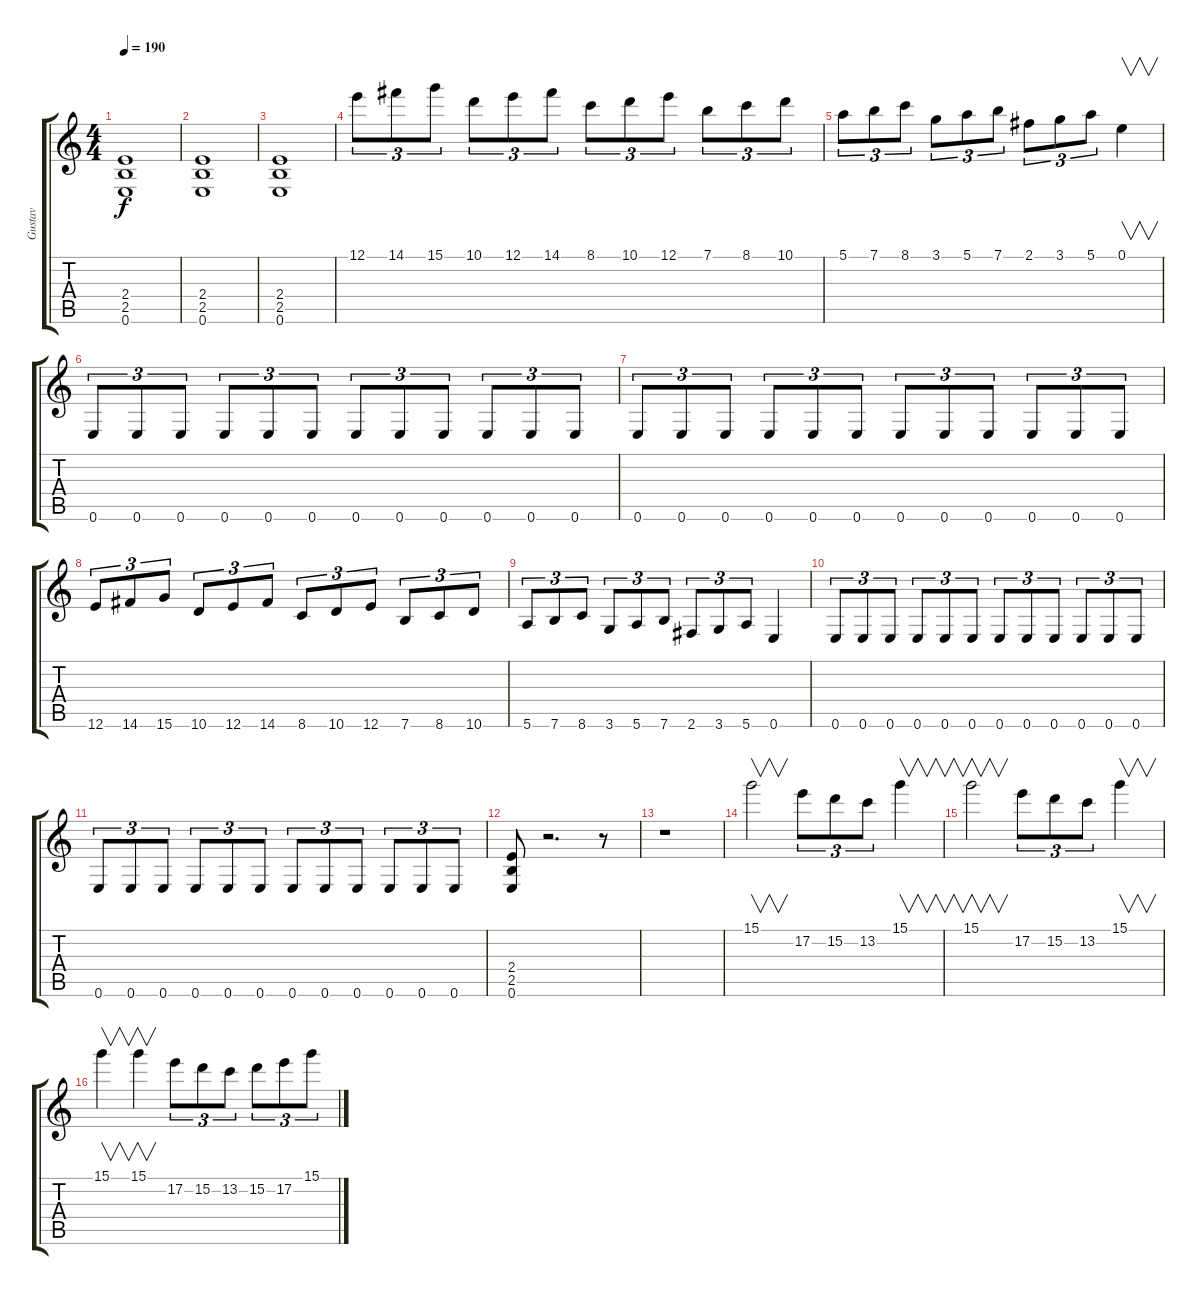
\track ("Gustav" "Gustav") {instrument distortionguitar}
\staff {score tabs}
\tuning (E4 B3 G3 D3 A2 E2) {hide}
\ts (4 4)
\tempo 190
\clef g2
\ks c
(2.4 2.5 0.6).1{dy f} |
(2.4 2.5 0.6).1 |
(2.4 2.5 0.6).1 |
12.1.8{tu (3 2)} 14.1.8{tu (3 2)} 15.1.8{tu (3 2)} 10.1.8{tu (3 2)} 12.1.8{tu (3 2)} 14.1.8{tu (3 2)} 8.1.8{tu (3 2)} 10.1.8{tu (3 2)} 12.1.8{tu (3 2)} 7.1.8{tu (3 2)} 8.1.8{tu (3 2)} 10.1.8{tu (3 2)} |
5.1.8{tu (3 2)} 7.1.8{tu (3 2)} 8.1.8{tu (3 2)} 3.1.8{tu (3 2)} 5.1.8{tu (3 2)} 7.1.8{tu (3 2)} 2.1.8{tu (3 2)} 3.1.8{tu (3 2)} 5.1.8{tu (3 2)} 0.1.4{v} |
0.6.8{tu (3 2)} 0.6.8{tu (3 2)} 0.6.8{tu (3 2)} 0.6.8{tu (3 2)} 0.6.8{tu (3 2)} 0.6.8{tu (3 2)} 0.6.8{tu (3 2)} 0.6.8{tu (3 2)} 0.6.8{tu (3 2)} 0.6.8{tu (3 2)} 0.6.8{tu (3 2)} 0.6.8{tu (3 2)} |
0.6.8{tu (3 2)} 0.6.8{tu (3 2)} 0.6.8{tu (3 2)} 0.6.8{tu (3 2)} 0.6.8{tu (3 2)} 0.6.8{tu (3 2)} 0.6.8{tu (3 2)} 0.6.8{tu (3 2)} 0.6.8{tu (3 2)} 0.6.8{tu (3 2)} 0.6.8{tu (3 2)} 0.6.8{tu (3 2)} |
12.6.8{tu (3 2)} 14.6.8{tu (3 2)} 15.6.8{tu (3 2)} 10.6.8{tu (3 2)} 12.6.8{tu (3 2)} 14.6.8{tu (3 2)} 8.6.8{tu (3 2)} 10.6.8{tu (3 2)} 12.6.8{tu (3 2)} 7.6.8{tu (3 2)} 8.6.8{tu (3 2)} 10.6.8{tu (3 2)} |
5.6.8{tu (3 2)} 7.6.8{tu (3 2)} 8.6.8{tu (3 2)} 3.6.8{tu (3 2)} 5.6.8{tu (3 2)} 7.6.8{tu (3 2)} 2.6.8{tu (3 2)} 3.6.8{tu (3 2)} 5.6.8{tu (3 2)} 0.6.4 |
0.6.8{tu (3 2)} 0.6.8{tu (3 2)} 0.6.8{tu (3 2)} 0.6.8{tu (3 2)} 0.6.8{tu (3 2)} 0.6.8{tu (3 2)} 0.6.8{tu (3 2)} 0.6.8{tu (3 2)} 0.6.8{tu (3 2)} 0.6.8{tu (3 2)} 0.6.8{tu (3 2)} 0.6.8{tu (3 2)} |
0.6.8{tu (3 2)} 0.6.8{tu (3 2)} 0.6.8{tu (3 2)} 0.6.8{tu (3 2)} 0.6.8{tu (3 2)} 0.6.8{tu (3 2)} 0.6.8{tu (3 2)} 0.6.8{tu (3 2)} 0.6.8{tu (3 2)} 0.6.8{tu (3 2)} 0.6.8{tu (3 2)} 0.6.8{tu (3 2)} |
(2.4 2.5 0.6).8 r.2{d} r.8 |
r.1 |
15.1.2{v} 17.2.8{tu (3 2)} 15.2.8{tu (3 2)} 13.2.8{tu (3 2)} 15.1.4{v} |
15.1.2{v} 17.2.8{tu (3 2)} 15.2.8{tu (3 2)} 13.2.8{tu (3 2)} 15.1.4{v} |
15.1.4{v} 15.1.4{v} 17.2.8{tu (3 2)} 15.2.8{tu (3 2)} 13.2.8{tu (3 2)} 15.2.8{tu (3 2)} 17.2.8{tu (3 2)} 15.1.8{tu (3 2)}
